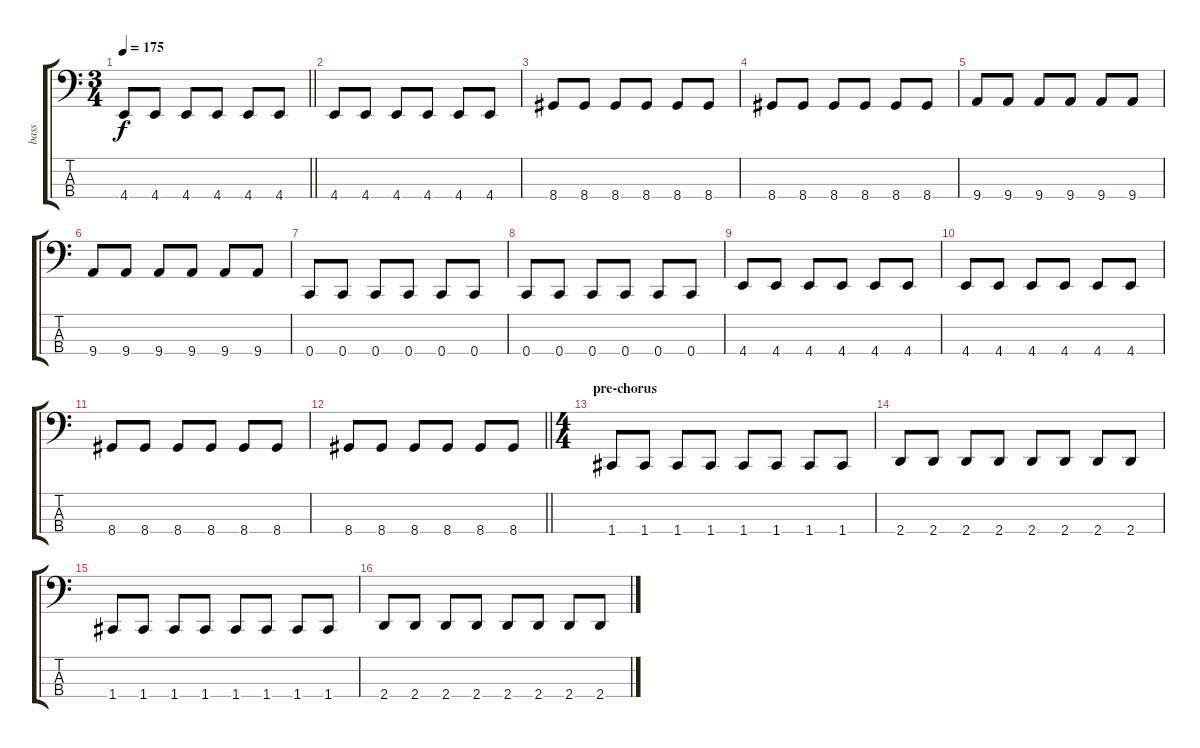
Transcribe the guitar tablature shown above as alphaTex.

\track ("bass" "bass") {instrument electricbassfinger}
\staff {score tabs}
\tuning (Eb2 Bb1 F1 C1) {hide}
\ts (3 4)
\tempo 175
\clef f4
\barLineRight lightlight
\ks c
4.4.8{dy f} 4.4.8 4.4.8 4.4.8 4.4.8 4.4.8 |
4.4.8 4.4.8 4.4.8 4.4.8 4.4.8 4.4.8 |
8.4.8 8.4.8 8.4.8 8.4.8 8.4.8 8.4.8 |
8.4.8 8.4.8 8.4.8 8.4.8 8.4.8 8.4.8 |
9.4.8 9.4.8 9.4.8 9.4.8 9.4.8 9.4.8 |
9.4.8 9.4.8 9.4.8 9.4.8 9.4.8 9.4.8 |
0.4.8 0.4.8 0.4.8 0.4.8 0.4.8 0.4.8 |
0.4.8 0.4.8 0.4.8 0.4.8 0.4.8 0.4.8 |
4.4.8 4.4.8 4.4.8 4.4.8 4.4.8 4.4.8 |
4.4.8 4.4.8 4.4.8 4.4.8 4.4.8 4.4.8 |
8.4.8 8.4.8 8.4.8 8.4.8 8.4.8 8.4.8 |
\barLineRight lightlight
8.4.8 8.4.8 8.4.8 8.4.8 8.4.8 8.4.8 |
\ts (4 4)
\section ("" "pre-chorus")
1.4.8 1.4.8 1.4.8 1.4.8 1.4.8 1.4.8 1.4.8 1.4.8 |
2.4.8 2.4.8 2.4.8 2.4.8 2.4.8 2.4.8 2.4.8 2.4.8 |
1.4.8 1.4.8 1.4.8 1.4.8 1.4.8 1.4.8 1.4.8 1.4.8 |
2.4.8 2.4.8 2.4.8 2.4.8 2.4.8 2.4.8 2.4.8 2.4.8
